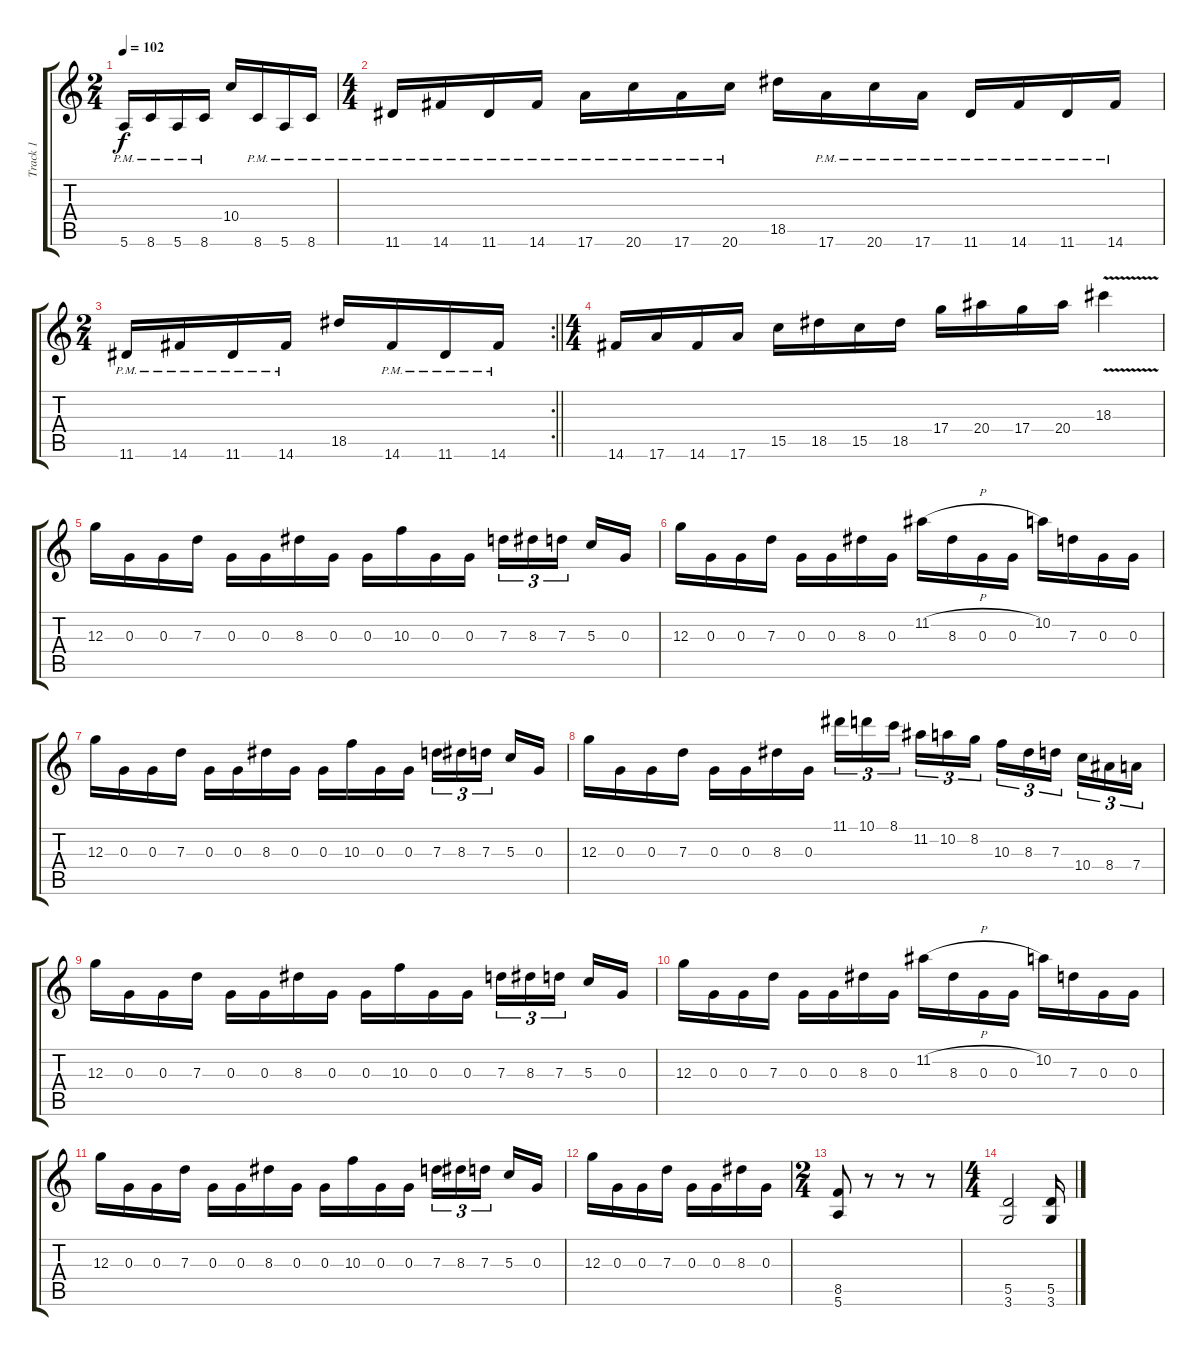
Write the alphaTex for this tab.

\track ("Track 1" "Track 1") {instrument distortionguitar}
\staff {score tabs}
\tuning (E4 B3 G3 D3 A2 E2) {hide}
\ts (2 4)
\tempo 102
\clef g2
\ks c
5.6{pm}.16{dy f} 8.6{pm}.16 5.6{pm}.16 8.6{pm}.16 10.4.16 8.6{pm}.16 5.6{pm}.16 8.6{pm}.16 |
\ts (4 4)
11.6{pm}.16 14.6{pm}.16 11.6{pm}.16 14.6{pm}.16 17.6{pm}.16 20.6{pm}.16 17.6{pm}.16 20.6{pm}.16 18.5.16 17.6{pm}.16 20.6{pm}.16 17.6{pm}.16 11.6{pm}.16 14.6{pm}.16 11.6{pm}.16 14.6{pm}.16 |
\rc 2
\ts (2 4)
\barLineRight lightlight
11.6{pm}.16 14.6{pm}.16 11.6{pm}.16 14.6{pm}.16 18.5.16 14.6{pm}.16 11.6{pm}.16 14.6{pm}.16 |
\ts (4 4)
14.6.16 17.6.16 14.6.16 17.6.16 15.5.16 18.5.16 15.5.16 18.5.16 17.4.16 20.4.16 17.4.16 20.4.16 18.3{v}.4 |
12.3.16 0.3.16 0.3.16 7.3.16 0.3.16 0.3.16 8.3.16 0.3.16 0.3.16 10.3.16 0.3.16 0.3.16 7.3.16{tu (3 2)} 8.3.16{tu (3 2)} 7.3.16{tu (3 2) beam splitsecondary} 5.3.16 0.3.16 |
12.3.16 0.3.16 0.3.16 7.3.16 0.3.16 0.3.16 8.3.16 0.3.16 11.2{h}.16 8.3.16 0.3.16 0.3.16 10.2.16 7.3.16 0.3.16 0.3.16 |
12.3.16 0.3.16 0.3.16 7.3.16 0.3.16 0.3.16 8.3.16 0.3.16 0.3.16 10.3.16 0.3.16 0.3.16 7.3.16{tu (3 2)} 8.3.16{tu (3 2)} 7.3.16{tu (3 2) beam splitsecondary} 5.3.16 0.3.16 |
12.3.16 0.3.16 0.3.16 7.3.16 0.3.16 0.3.16 8.3.16 0.3.16 11.1.16{tu (3 2)} 10.1.16{tu (3 2)} 8.1.16{tu (3 2) beam splitsecondary} 11.2.16{tu (3 2)} 10.2.16{tu (3 2)} 8.2.16{tu (3 2)} 10.3.16{tu (3 2)} 8.3.16{tu (3 2)} 7.3.16{tu (3 2) beam splitsecondary} 10.4.16{tu (3 2)} 8.4.16{tu (3 2)} 7.4.16{tu (3 2)} |
12.3.16 0.3.16 0.3.16 7.3.16 0.3.16 0.3.16 8.3.16 0.3.16 0.3.16 10.3.16 0.3.16 0.3.16 7.3.16{tu (3 2)} 8.3.16{tu (3 2)} 7.3.16{tu (3 2) beam splitsecondary} 5.3.16 0.3.16 |
12.3.16 0.3.16 0.3.16 7.3.16 0.3.16 0.3.16 8.3.16 0.3.16 11.2{h}.16 8.3.16 0.3.16 0.3.16 10.2.16 7.3.16 0.3.16 0.3.16 |
12.3.16 0.3.16 0.3.16 7.3.16 0.3.16 0.3.16 8.3.16 0.3.16 0.3.16 10.3.16 0.3.16 0.3.16 7.3.16{tu (3 2)} 8.3.16{tu (3 2)} 7.3.16{tu (3 2) beam splitsecondary} 5.3.16 0.3.16 |
12.3.16 0.3.16 0.3.16 7.3.16 0.3.16 0.3.16 8.3.16 0.3.16 |
\ts (2 4)
(8.5 5.6).8 r.8 r.8 r.8 |
\ts (4 4)
(5.5 3.6).2 (5.5 3.6).16
